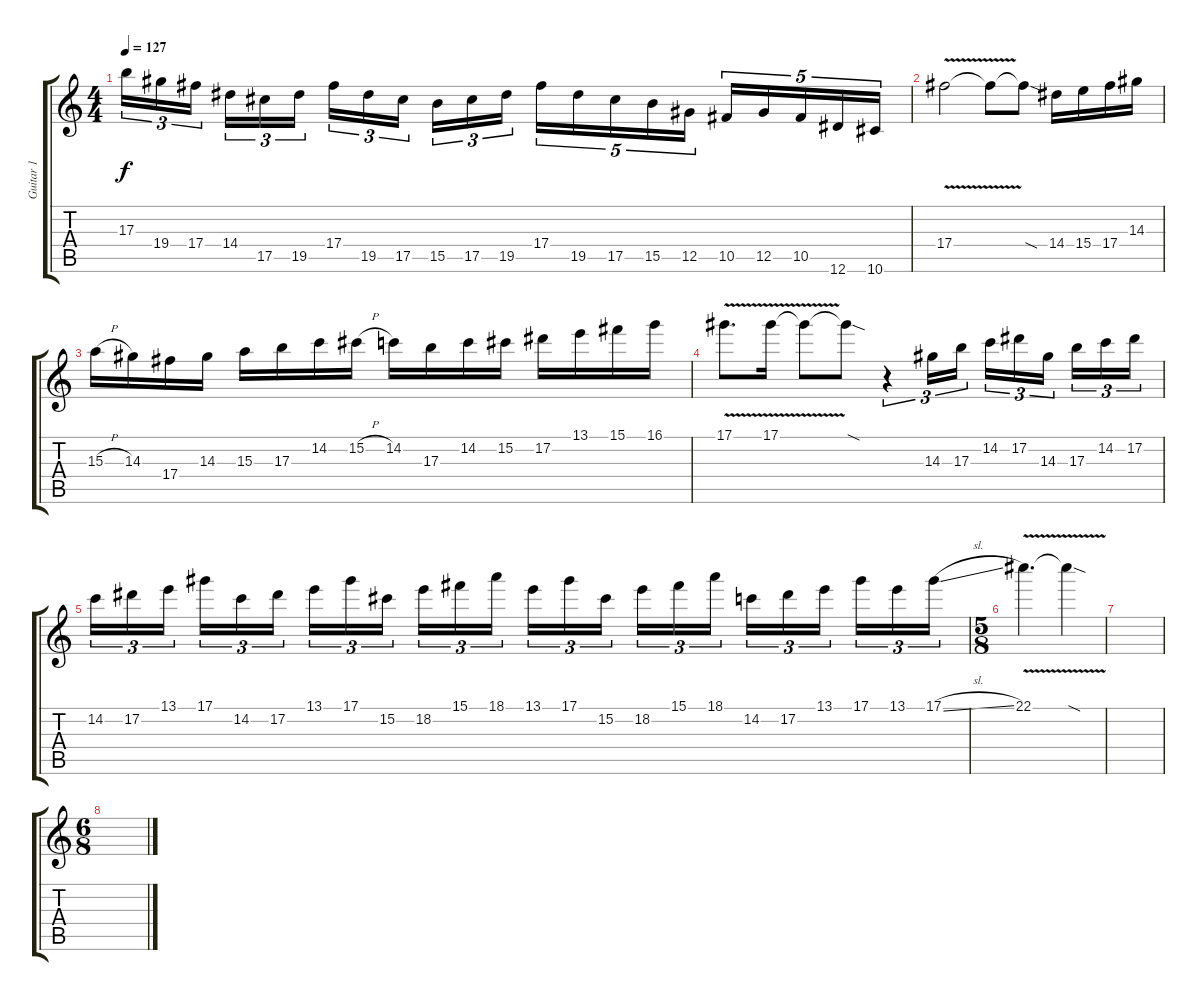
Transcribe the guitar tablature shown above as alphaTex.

\track ("Guitar 1" "Guitar 1") {instrument distortionguitar}
\staff {score tabs}
\tuning (Eb4 Bb3 Gb3 Db3 Ab2 Eb2) {hide}
\ts (4 4)
\tempo 127
\clef g2
\ks c
17.3.16{tu (3 2) dy f} 19.4.16{tu (3 2)} 17.4.16{tu (3 2) beam splitsecondary} 14.4.16{tu (3 2)} 17.5.16{tu (3 2)} 19.5.16{tu (3 2)} 17.4.16{tu (3 2)} 19.5.16{tu (3 2)} 17.5.16{tu (3 2) beam splitsecondary} 15.5.16{tu (3 2)} 17.5.16{tu (3 2)} 19.5.16{tu (3 2)} 17.4.16{tu (5 4)} 19.5.16{tu (5 4)} 17.5.16{tu (5 4)} 15.5.16{tu (5 4)} 12.5.16{tu (5 4)} 10.5.16{tu (5 4)} 12.5.16{tu (5 4)} 10.5.16{tu (5 4)} 12.6.16{tu (5 4)} 10.6.16{tu (5 4)} |
17.4{v}.2 17.4{t}.8 17.4{sod t}.8 14.4.16 15.4.16 17.4.16 14.3.16 |
15.3{h}.16 14.3.16 17.4.16 14.3.16 15.3.16 17.3.16 14.2.16 15.2{h}.16 14.2.16 17.3.16 14.2.16 15.2.16 17.2.16 13.1.16 15.1.16 16.1.16 |
17.1{v}.8{d} 17.1{v}.16 17.1{t}.8 17.1{sod t}.8 r.4{tu (3 2)} 14.3.16{tu (3 2)} 17.3.16{tu (3 2)} 14.2.16{tu (3 2)} 17.2.16{tu (3 2)} 14.3.16{tu (3 2) beam splitsecondary} 17.3.16{tu (3 2)} 14.2.16{tu (3 2)} 17.2.16{tu (3 2)} |
14.2.16{tu (3 2)} 17.2.16{tu (3 2)} 13.1.16{tu (3 2) beam splitsecondary} 17.1.16{tu (3 2)} 14.2.16{tu (3 2)} 17.2.16{tu (3 2)} 13.1.16{tu (3 2)} 17.1.16{tu (3 2)} 15.2.16{tu (3 2) beam splitsecondary} 18.2.16{tu (3 2)} 15.1.16{tu (3 2)} 18.1.16{tu (3 2)} 13.1.16{tu (3 2)} 17.1.16{tu (3 2)} 15.2.16{tu (3 2) beam splitsecondary} 18.2.16{tu (3 2)} 15.1.16{tu (3 2)} 18.1.16{tu (3 2)} 14.2.16{tu (3 2)} 17.2.16{tu (3 2)} 13.1.16{tu (3 2) beam splitsecondary} 17.1.16{tu (3 2)} 13.1.16{tu (3 2)} 17.1{sl}.16{tu (3 2)} |
\ts (5 8)
22.1{v}.4{d} 22.1{sod t}.4 |
|
\ts (6 8)
